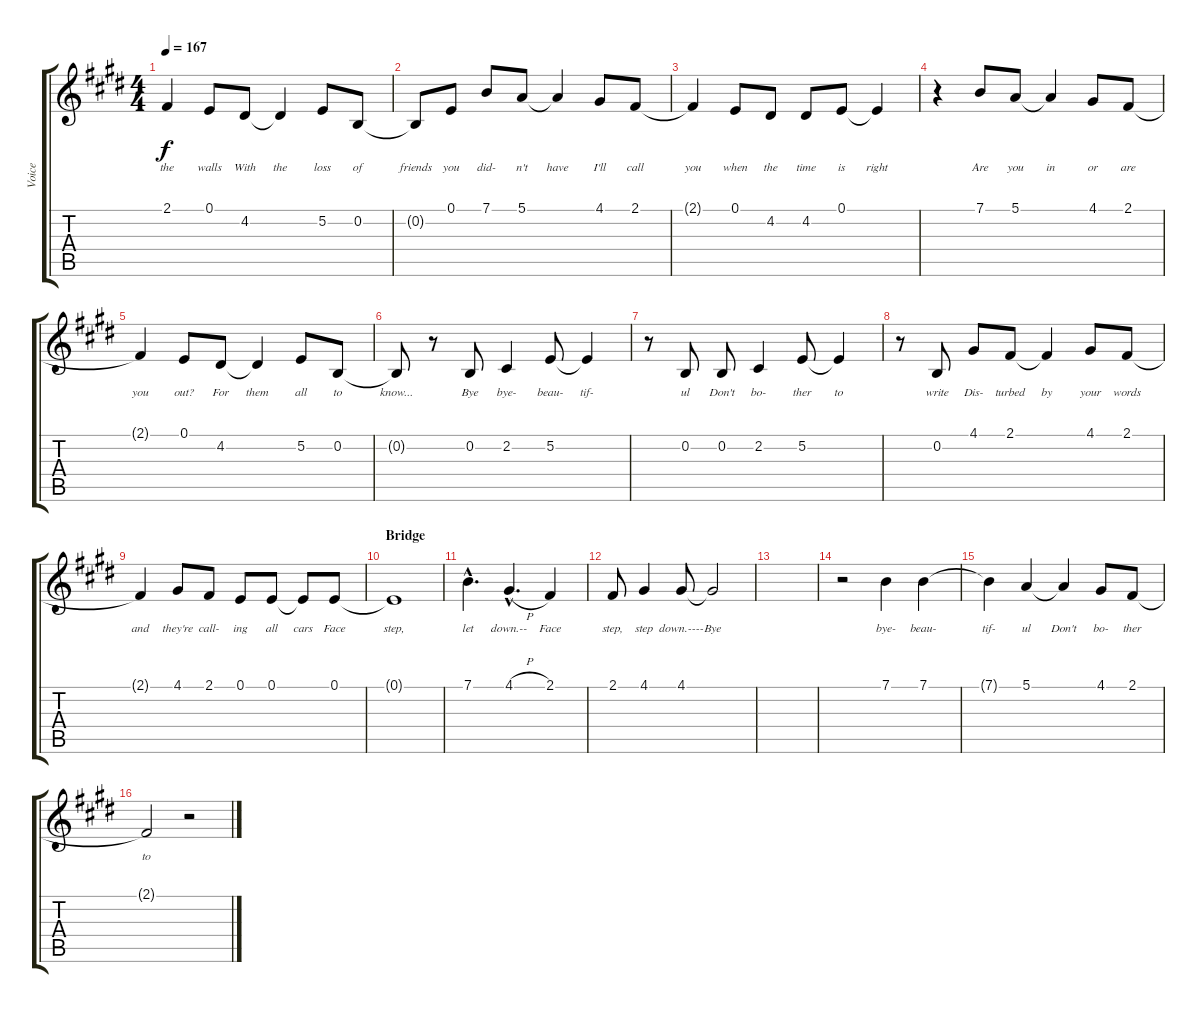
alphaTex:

\track ("Voice" "Voice") {instrument clarinet}
\staff {score tabs}
\tuning (E4 B3 G3 D3 A2 E2) {hide}
\ts (4 4)
\tempo 167
\clef g2
\ks e
2.1{t}.4{lyrics (0 "the") lyrics (1 "") lyrics (2 "") lyrics (3 "") lyrics (4 "") dy f} 0.1.8{lyrics (0 "walls") lyrics (1 "") lyrics (2 "") lyrics (3 "") lyrics (4 "")} 4.2.8{lyrics (0 "With") lyrics (1 "") lyrics (2 "") lyrics (3 "") lyrics (4 "")} 4.2{t}.4{lyrics (0 "the") lyrics (1 "") lyrics (2 "") lyrics (3 "") lyrics (4 "")} 5.2.8{lyrics (0 "loss") lyrics (1 "") lyrics (2 "") lyrics (3 "") lyrics (4 "")} 0.2.8{lyrics (0 "of") lyrics (1 "") lyrics (2 "") lyrics (3 "") lyrics (4 "")} |
0.2{t}.8{lyrics (0 "friends") lyrics (1 "") lyrics (2 "") lyrics (3 "") lyrics (4 "")} 0.1.8{lyrics (0 "you") lyrics (1 "") lyrics (2 "") lyrics (3 "") lyrics (4 "")} 7.1.8{lyrics (0 "did-") lyrics (1 "") lyrics (2 "") lyrics (3 "") lyrics (4 "")} 5.1.8{lyrics (0 "n't") lyrics (1 "") lyrics (2 "") lyrics (3 "") lyrics (4 "")} 5.1{t}.4{lyrics (0 "have") lyrics (1 "") lyrics (2 "") lyrics (3 "") lyrics (4 "")} 4.1.8{lyrics (0 "I'll") lyrics (1 "") lyrics (2 "") lyrics (3 "") lyrics (4 "")} 2.1.8{lyrics (0 "call") lyrics (1 "") lyrics (2 "") lyrics (3 "") lyrics (4 "")} |
2.1{t}.4{lyrics (0 "you") lyrics (1 "") lyrics (2 "") lyrics (3 "") lyrics (4 "")} 0.1.8{lyrics (0 "when") lyrics (1 "") lyrics (2 "") lyrics (3 "") lyrics (4 "")} 4.2.8{lyrics (0 "the") lyrics (1 "") lyrics (2 "") lyrics (3 "") lyrics (4 "")} 4.2.8{lyrics (0 "time") lyrics (1 "") lyrics (2 "") lyrics (3 "") lyrics (4 "")} 0.1.8{lyrics (0 "is") lyrics (1 "") lyrics (2 "") lyrics (3 "") lyrics (4 "")} 0.1{t}.4{lyrics (0 "right") lyrics (1 "") lyrics (2 "") lyrics (3 "") lyrics (4 "")} |
r.4 7.1.8{lyrics (0 "Are") lyrics (1 "") lyrics (2 "") lyrics (3 "") lyrics (4 "")} 5.1.8{lyrics (0 "you") lyrics (1 "") lyrics (2 "") lyrics (3 "") lyrics (4 "")} 5.1{t}.4{lyrics (0 "in") lyrics (1 "") lyrics (2 "") lyrics (3 "") lyrics (4 "")} 4.1.8{lyrics (0 "or") lyrics (1 "") lyrics (2 "") lyrics (3 "") lyrics (4 "")} 2.1.8{lyrics (0 "are") lyrics (1 "") lyrics (2 "") lyrics (3 "") lyrics (4 "")} |
2.1{t}.4{lyrics (0 "you") lyrics (1 "") lyrics (2 "") lyrics (3 "") lyrics (4 "")} 0.1.8{lyrics (0 "out?") lyrics (1 "") lyrics (2 "") lyrics (3 "") lyrics (4 "")} 4.2.8{lyrics (0 "For") lyrics (1 "") lyrics (2 "") lyrics (3 "") lyrics (4 "")} 4.2{t}.4{lyrics (0 "them") lyrics (1 "") lyrics (2 "") lyrics (3 "") lyrics (4 "")} 5.2.8{lyrics (0 "all") lyrics (1 "") lyrics (2 "") lyrics (3 "") lyrics (4 "")} 0.2.8{lyrics (0 "to") lyrics (1 "") lyrics (2 "") lyrics (3 "") lyrics (4 "")} |
0.2{t}.8{lyrics (0 "know...") lyrics (1 "") lyrics (2 "") lyrics (3 "") lyrics (4 "")} r.8 0.2.8{lyrics (0 "Bye") lyrics (1 "") lyrics (2 "") lyrics (3 "") lyrics (4 "")} 2.2.4{lyrics (0 "bye-") lyrics (1 "") lyrics (2 "") lyrics (3 "") lyrics (4 "")} 5.2.8{lyrics (0 "beau-") lyrics (1 "") lyrics (2 "") lyrics (3 "") lyrics (4 "")} 5.2{t}.4{lyrics (0 "tif-") lyrics (1 "") lyrics (2 "") lyrics (3 "") lyrics (4 "")} |
r.8 0.2.8{lyrics (0 "ul") lyrics (1 "") lyrics (2 "") lyrics (3 "") lyrics (4 "")} 0.2.8{lyrics (0 "Don't") lyrics (1 "") lyrics (2 "") lyrics (3 "") lyrics (4 "")} 2.2.4{lyrics (0 "bo-") lyrics (1 "") lyrics (2 "") lyrics (3 "") lyrics (4 "")} 5.2.8{lyrics (0 "ther") lyrics (1 "") lyrics (2 "") lyrics (3 "") lyrics (4 "")} 5.2{t}.4{lyrics (0 "to") lyrics (1 "") lyrics (2 "") lyrics (3 "") lyrics (4 "")} |
r.8 0.2.8{lyrics (0 "write") lyrics (1 "") lyrics (2 "") lyrics (3 "") lyrics (4 "")} 4.1.8{lyrics (0 "Dis-") lyrics (1 "") lyrics (2 "") lyrics (3 "") lyrics (4 "")} 2.1.8{lyrics (0 "turbed") lyrics (1 "") lyrics (2 "") lyrics (3 "") lyrics (4 "")} 2.1{t}.4{lyrics (0 "by") lyrics (1 "") lyrics (2 "") lyrics (3 "") lyrics (4 "")} 4.1.8{lyrics (0 "your") lyrics (1 "") lyrics (2 "") lyrics (3 "") lyrics (4 "")} 2.1.8{lyrics (0 "words") lyrics (1 "") lyrics (2 "") lyrics (3 "") lyrics (4 "")} |
2.1{t}.4{lyrics (0 "and") lyrics (1 "") lyrics (2 "") lyrics (3 "") lyrics (4 "")} 4.1.8{lyrics (0 "they're") lyrics (1 "") lyrics (2 "") lyrics (3 "") lyrics (4 "")} 2.1.8{lyrics (0 "call-") lyrics (1 "") lyrics (2 "") lyrics (3 "") lyrics (4 "")} 0.1.8{lyrics (0 "ing") lyrics (1 "") lyrics (2 "") lyrics (3 "") lyrics (4 "")} 0.1.8{lyrics (0 "all") lyrics (1 "") lyrics (2 "") lyrics (3 "") lyrics (4 "")} 0.1{t}.8{lyrics (0 "cars") lyrics (1 "") lyrics (2 "") lyrics (3 "") lyrics (4 "")} 0.1.8{lyrics (0 "Face") lyrics (1 "") lyrics (2 "") lyrics (3 "") lyrics (4 "")} |
\section ("" "Bridge")
0.1{t}.1{lyrics (0 "step,") lyrics (1 "") lyrics (2 "") lyrics (3 "") lyrics (4 "")} |
7.1{hac}.4{d lyrics (0 "let") lyrics (1 "") lyrics (2 "") lyrics (3 "") lyrics (4 "")} 4.1{h hac}.4{d lyrics (0 "down.--") lyrics (1 "") lyrics (2 "") lyrics (3 "") lyrics (4 "")} 2.1.4{lyrics (0 "Face") lyrics (1 "") lyrics (2 "") lyrics (3 "") lyrics (4 "")} |
2.1.8{lyrics (0 "step,") lyrics (1 "") lyrics (2 "") lyrics (3 "") lyrics (4 "")} 4.1.4{lyrics (0 "step") lyrics (1 "") lyrics (2 "") lyrics (3 "") lyrics (4 "")} 4.1.8{lyrics (0 "down.----") lyrics (1 "") lyrics (2 "") lyrics (3 "") lyrics (4 "")} 4.1{t}.2{lyrics (0 "Bye") lyrics (1 "") lyrics (2 "") lyrics (3 "") lyrics (4 "")} |
|
r.2 7.1.4{lyrics (0 "bye-") lyrics (1 "") lyrics (2 "") lyrics (3 "") lyrics (4 "")} 7.1.4{lyrics (0 "beau-") lyrics (1 "") lyrics (2 "") lyrics (3 "") lyrics (4 "")} |
7.1{t}.4{lyrics (0 "tif-") lyrics (1 "") lyrics (2 "") lyrics (3 "") lyrics (4 "")} 5.1.4{lyrics (0 "ul") lyrics (1 "") lyrics (2 "") lyrics (3 "") lyrics (4 "")} 5.1{t}.4{lyrics (0 "Don't") lyrics (1 "") lyrics (2 "") lyrics (3 "") lyrics (4 "")} 4.1.8{lyrics (0 "bo-") lyrics (1 "") lyrics (2 "") lyrics (3 "") lyrics (4 "")} 2.1.8{lyrics (0 "ther") lyrics (1 "") lyrics (2 "") lyrics (3 "") lyrics (4 "")} |
2.1{t}.2{lyrics (0 "to") lyrics (1 "") lyrics (2 "") lyrics (3 "") lyrics (4 "")} r.2
